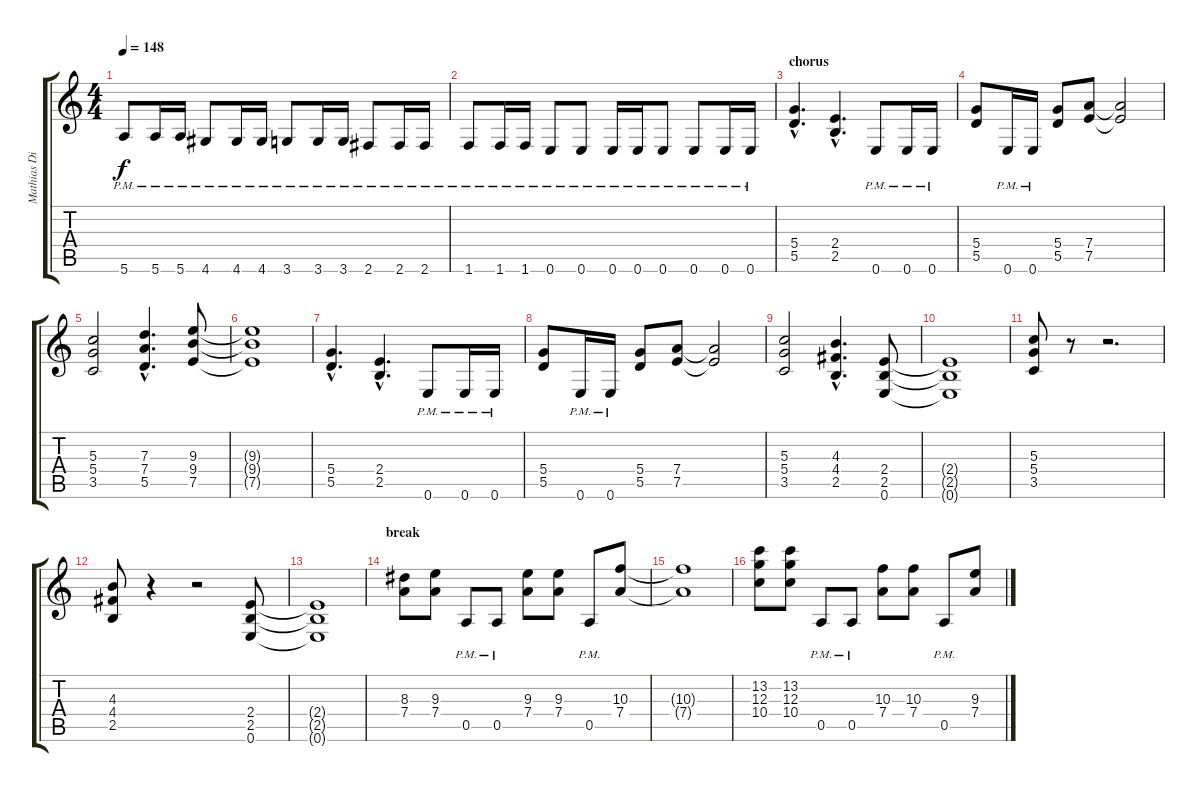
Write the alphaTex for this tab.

\track ("Mathias Dieth" "Mathias Di") {instrument distortionguitar}
\staff {score tabs}
\tuning (E4 B3 G3 D3 A2 E2) {hide}
\ts (4 4)
\tempo 148
\clef g2
\ks c
5.6{pm}.8{dy f} 5.6{pm}.16 5.6{pm}.16 4.6{pm}.8 4.6{pm}.16 4.6{pm}.16 3.6{pm}.8 3.6{pm}.16 3.6{pm}.16 2.6{pm}.8 2.6{pm}.16 2.6{pm}.16 |
1.6{pm}.8 1.6{pm}.16 1.6{pm}.16 0.6{pm}.8 0.6{pm}.8 0.6{pm}.16 0.6{pm}.16 0.6{pm}.8 0.6{pm}.8 0.6{pm}.16 0.6{pm}.16 |
\section ("" "chorus")
(5.4{hac} 5.5{hac}).4{d} (2.4{hac} 2.5{hac}).4{d} 0.6{pm}.8 0.6{pm}.16 0.6{pm}.16 |
(5.4 5.5).8 0.6{pm}.16 0.6{pm}.16 (5.4 5.5).8 (7.4 7.5).8 (7.4{t} 7.5{t}).2 |
(5.3 5.4 3.5).2 (7.3{hac} 7.4{hac} 5.5{hac}).4{d} (9.3 9.4 7.5).8 |
(9.3{t} 9.4{t} 7.5{t}).1 |
(5.4{hac} 5.5{hac}).4{d} (2.4{hac} 2.5{hac}).4{d} 0.6{pm}.8 0.6{pm}.16 0.6{pm}.16 |
(5.4 5.5).8 0.6{pm}.16 0.6{pm}.16 (5.4 5.5).8 (7.4 7.5).8 (7.4{t} 7.5{t}).2 |
(5.3 5.4 3.5).2 (4.3{hac} 4.4{hac} 2.5{hac}).4{d} (2.4 2.5 0.6).8 |
(2.4{t} 2.5{t} 0.6{t}).1 |
(5.3 5.4 3.5).8 r.8 r.2{d} |
(4.3 4.4 2.5).8 r.4 r.2 (2.4 2.5 0.6).8 |
(2.4{t} 2.5{t} 0.6{t}).1 |
\section ("" "break")
(8.3 7.4).8 (9.3 7.4).8 0.5{pm}.8 0.5{pm}.8 (9.3 7.4).8 (9.3 7.4).8 0.5{pm}.8 (10.3 7.4).8 |
(10.3{t} 7.4{t}).1 |
(13.2 12.3 10.4).8 (13.2 12.3 10.4).8 0.5{pm}.8 0.5{pm}.8 (10.3 7.4).8 (10.3 7.4).8 0.5{pm}.8 (9.3 7.4).8
